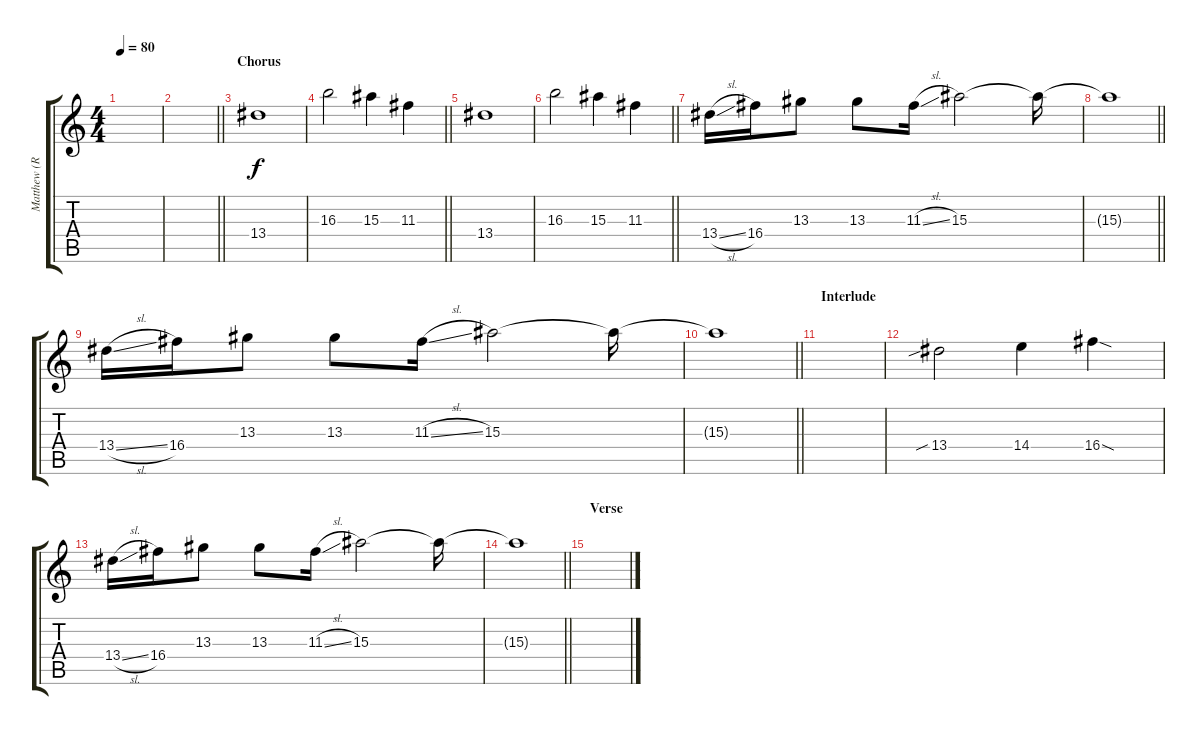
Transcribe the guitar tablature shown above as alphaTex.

\track ("Matthew (RSE)" "Matthew (R") {instrument distortionguitar}
\staff {score tabs}
\tuning (E4 B3 G3 D3 A2 E2) {hide}
\ts (4 4)
\tempo 80
\clef g2
\ks c
|
\barLineRight lightlight
|
\section ("" "Chorus")
13.4.1 |
\barLineRight lightlight
16.3.2 15.3.4 11.3.4 |
13.4.1 |
\barLineRight lightlight
16.3.2 15.3.4 11.3.4 |
13.4{sl}.16 16.4.16 13.3.8 13.3.8 11.3{sl}.16 15.3.2 15.3{t}.16 |
\barLineRight lightlight
15.3{t}.1 |
13.4{sl}.16 16.4.16 13.3.8 13.3.8 11.3{sl}.16 15.3.2 15.3{t}.16 |
\barLineRight lightlight
15.3{t}.1 |
\section ("" "Interlude")
|
13.4{sib}.2 14.4.4 16.4{sod}.4 |
13.4{sl}.16 16.4.16 13.3.8 13.3.8 11.3{sl}.16 15.3.2 15.3{t}.16 |
\barLineRight lightlight
15.3{t}.1 |
\section ("" "Verse")
